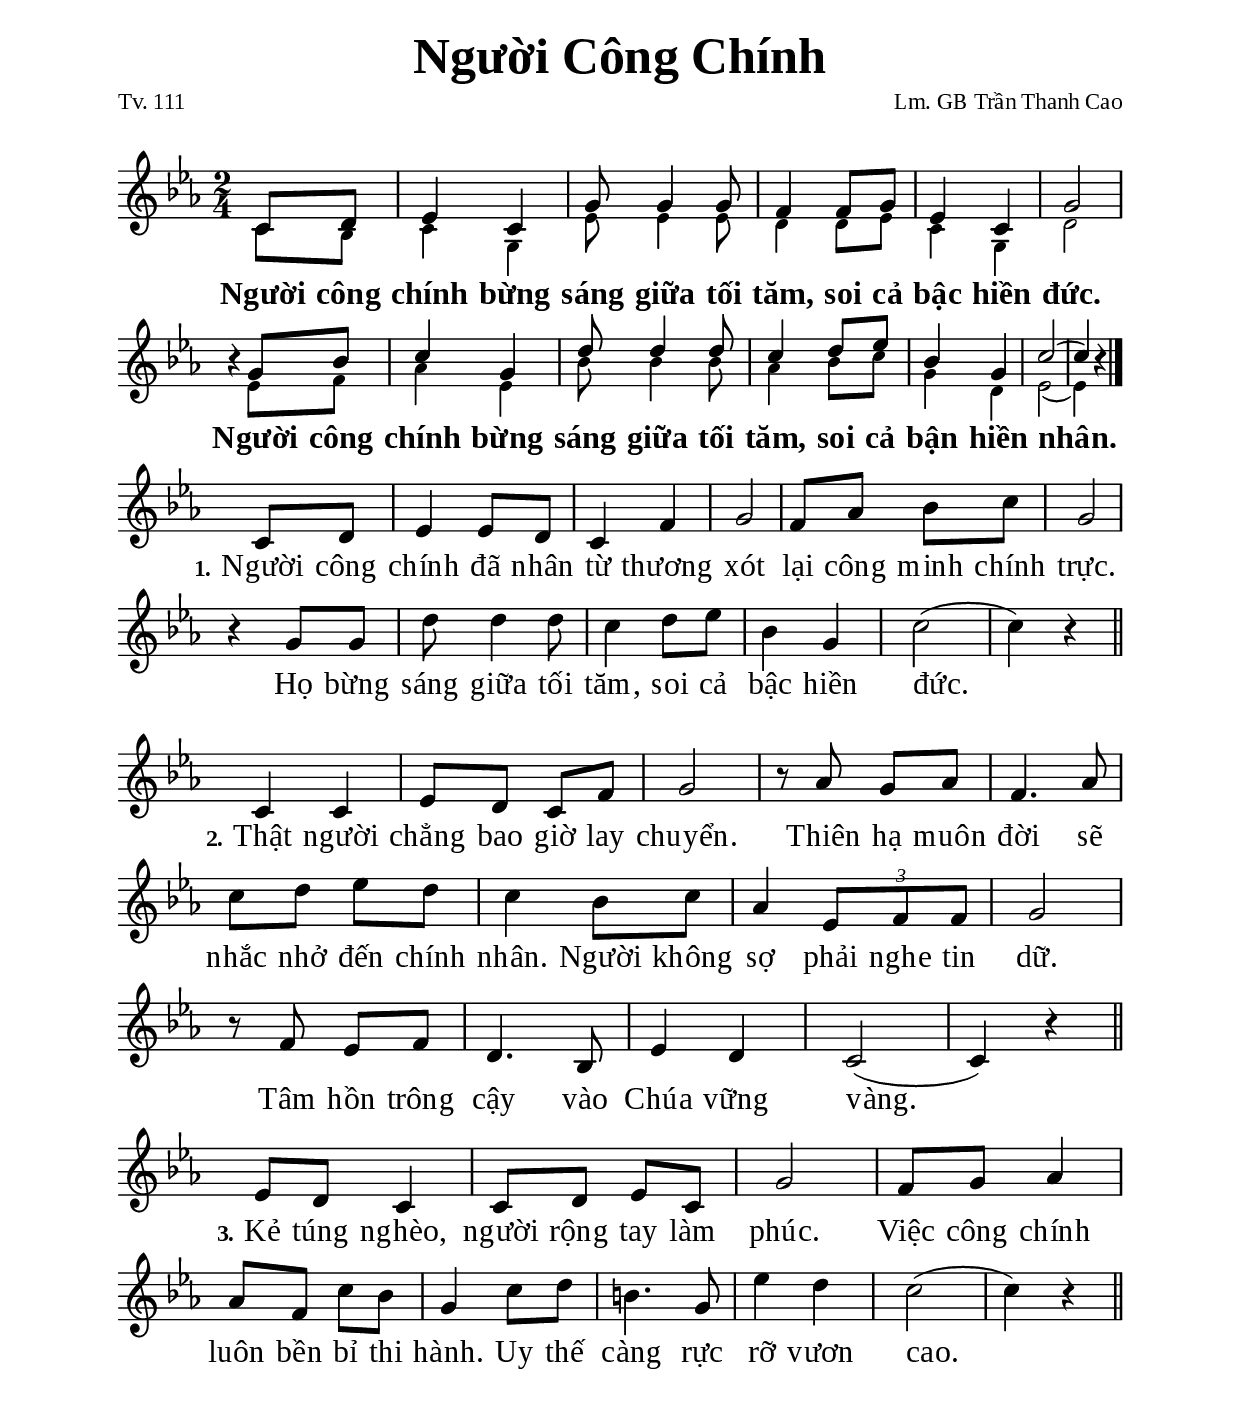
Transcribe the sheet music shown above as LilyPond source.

% Cài đặt chung
\version "2.20.0"
\include "english.ly"

\header {
  title = \markup { \fontsize #3 "Người Công Chính" }
  poet = "Tv. 111"
  composer = "Lm. GB Trần Thanh Cao"
  arranger = " "
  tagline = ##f
}

\paper {
  #(set-paper-size "a4")
  top-margin = 10\mm
  bottom-margin = 10\mm
  left-margin = 20\mm
  right-margin = 20\mm
  indent = #0
  #(define fonts
    (make-pango-font-tree
      "Liberation Serif"
      "Liberation Serif"
      "Liberation Serif"
      (/ 20 20)))
  page-count = #1
}

% Nhạc điệp khúc
nhacDiepKhucSop = \relative c' {
  \partial 4 c8 d |
  ef4 c |
  g'8 g4 g8 |
  f4 f8 g |
  ef4 c |
  g'2 |
  r4 g8 bf |
  c4 g |
  d'8 d4 d8 |
  c4 d8 ef |
  bf4 g |
  c2 ( |
  c4) r \bar "|."
}

nhacDiepKhucBas = \relative c' {
  \partial 4 c8 bf |
  c4 g |
  ef'8 ef4 ef8 |
  d4 d8 ef |
  c4 g |
  d'2 |
  r4 ef8 f |
  af4 ef |
  bf'8 bf4 bf8 |
  af4 bf8 c |
  g4 d |
  ef2 ( |
  ef4) r
}

% Nhạc phiên khúc
nhacPhienKhucMot = \relative c' {
  \partial 4 c8 d |
  ef4 ef8 d |
  c4 f |
  g2 |
  f8 af bf c |
  g2 |
  r4 g8 g |
  d' d4 d8 |
  c4 d8 ef |
  bf4 g |
  c2 ( |
  c4) r \bar "||"
}

nhacPhienKhucHai = \relative c' {
  c4 c |
  ef8 d c f |
  g2 |
  r8 af g af |
  f4. af8 |
  c d ef d |
  c4 bf8 c |
  af4 \tuplet 3/2 { ef8 f f } |
  g2 |
  r8 f ef f |
  d4. bf8 |
  ef4 d |
  c2 ( |
  c4) r \bar "||"
}

nhacPhienKhucBa = \relative c' {
  ef8 d c4 |
  c8 d ef c |
  g'2 |
  f8 g af4 |
  af8 f c' bf |
  g4 c8 d |
  b!4. g8 |
  ef'4 d |
  c2 ( |
  c4) r \bar "||"
}

% Lời điệp khúc
loiDiepKhuc = \lyricmode {
  Người công chính bừng sáng giữa tối tăm,
  soi cả bậc hiền đức.
  Người công chính bừng sáng giữa tối tăm,
  soi cả bận hiền nhân.
}

% Lời phiên khúc
loiPhienKhucMot = \lyricmode {
  \set stanza = #"1."
  Người công chính đã nhân từ thương xót
  lại công minh chính trực.
  Họ bừng sáng giữa tối tăm, soi cả bậc hiền đức.
}

loiPhienKhucHai = \lyricmode {
  \set stanza = #"2."
  Thật người chẳng bao giờ lay chuyển.
  Thiên hạ muôn đời sẽ nhắc nhở đến chính nhân.
  Người không sợ phải nghe tin dữ.
  Tâm hồn trông cậy vào Chúa vững vàng.
}

loiPhienKhucBa = \lyricmode {
  \set stanza = #"3."
  Kẻ túng nghèo, người rộng tay làm phúc.
  Việc công chính luôn bền bỉ thi hành.
  Uy thế càng rực rỡ vươn cao.
}


% Dàn trang
\score {
  \new ChoirStaff <<
    \new Staff = diepKhuc \with {
        \consists "Merge_rests_engraver"
        \magnifyStaff #(magstep +1)
      }
      <<
      \new Voice = beSop {
        \voiceOne \key ef \major \time 2/4 \nhacDiepKhucSop
      }
      \new Voice = beBas {
        \override NoteHead.font-size = #-2
        \voiceTwo \key ef \major \time 2/4 \nhacDiepKhucBas
      }
    >>
    \new Lyrics \lyricsto beSop \loiDiepKhuc
  >>
  \layout {
    \override Lyrics.LyricText.font-series = #'bold
    \override Lyrics.LyricText.font-size = #+3
    \override Lyrics.LyricSpace.minimum-distance = #1.0
    \override Score.BarNumber.break-visibility = ##(#f #f #f)
    \override Score.SpacingSpanner.uniform-stretching = ##t
  }
}

\score {
  \new ChoirStaff <<
    \new Staff = phienKhuc \with {
        \magnifyStaff #(magstep +1)
      }
      <<
      \new Voice = beSop {
        \key ef \major \time 2/4 \nhacPhienKhucMot
      }
    >>
    \new Lyrics \lyricsto beSop \loiPhienKhucMot
  >>
  \layout {
    \override Staff.TimeSignature.transparent = ##t
    \override Lyrics.LyricText.font-size = #+3
    \override Lyrics.LyricSpace.minimum-distance = #1.0
    \override Score.BarNumber.break-visibility = ##(#f #f #f)
    \override Score.SpacingSpanner.uniform-stretching = ##t
  }
}

\score {
  \new ChoirStaff <<
    \new Staff = phienKhuc \with {
        \magnifyStaff #(magstep +1)
      }
      <<
      \new Voice = beSop {
        \key ef \major \time 2/4 \nhacPhienKhucHai
      }
    >>
    \new Lyrics \lyricsto beSop \loiPhienKhucHai
  >>
  \layout {
    \override Staff.TimeSignature.transparent = ##t
    \override Lyrics.LyricText.font-size = #+3
    \override Lyrics.LyricSpace.minimum-distance = #1.0
    \override Score.BarNumber.break-visibility = ##(#f #f #f)
    \override Score.SpacingSpanner.uniform-stretching = ##t
  }
}

\score {
  \new ChoirStaff <<
    \new Staff = phienKhuc \with {
        \magnifyStaff #(magstep +1)
      }
      <<
      \new Voice = beSop {
        \key ef \major \time 2/4 \nhacPhienKhucBa
      }
    >>
    \new Lyrics \lyricsto beSop \loiPhienKhucBa
  >>
  \layout {
    \override Staff.TimeSignature.transparent = ##t
    \override Lyrics.LyricText.font-size = #+3
    \override Lyrics.LyricSpace.minimum-distance = #1.0
    \override Score.BarNumber.break-visibility = ##(#f #f #f)
    \override Score.SpacingSpanner.uniform-stretching = ##t
  }
}
